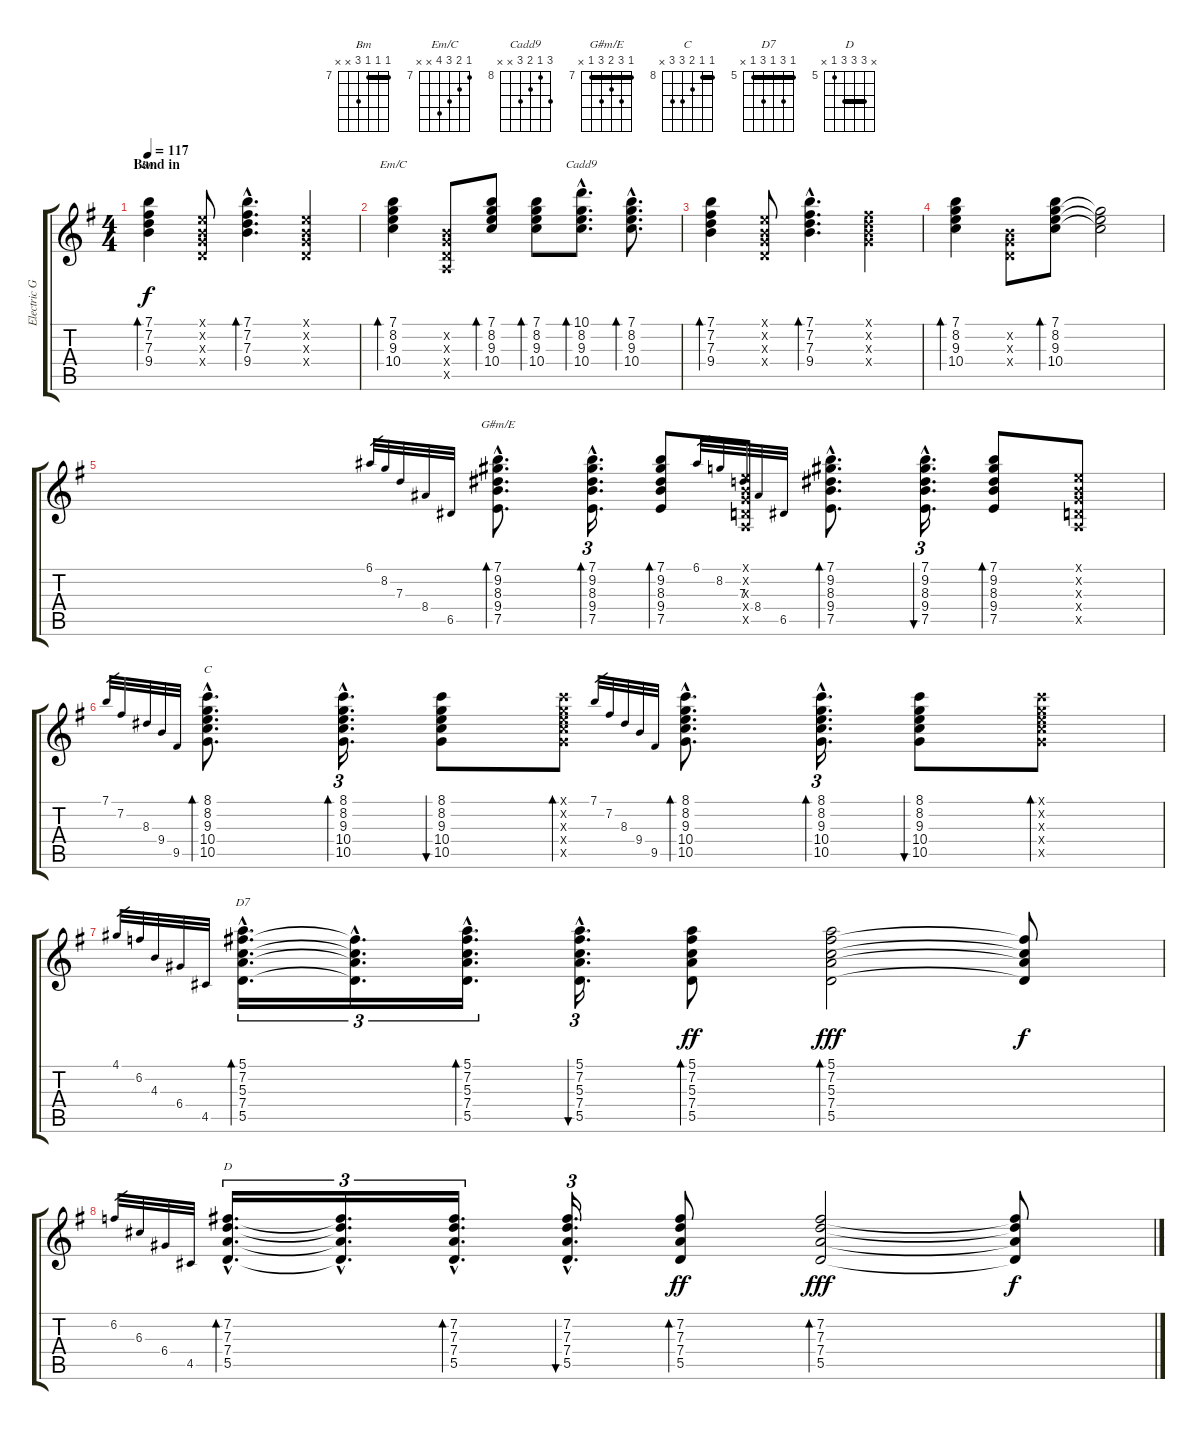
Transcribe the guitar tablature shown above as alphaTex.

\track ("Electric Guitar" "Electric G") {instrument electricguitarjazz}
\staff {score tabs}
\tuning (E4 B3 G3 D3 A2 E2) {hide}
\chord ("Bm" 7 7 7 9 x x) {firstfret 7 barre 7}
\chord ("Em/C" 7 8 9 10 x x) {firstfret 7}
\chord ("Cadd9" 10 8 9 10 x x) {firstfret 8}
\chord ("G#m/E" 7 9 8 9 7 x) {firstfret 7 barre 7}
\chord ("C" 8 8 9 10 10 x) {firstfret 8 barre 8}
\chord ("D7" 5 7 5 7 5 x) {firstfret 5 barre 5}
\chord ("D" x 7 7 7 5 x) {firstfret 5 barre 7}
\ts (4 4)
\section ("" "Band in")
\tempo 117
\clef g2
\ks g
(7.1 7.2 7.3 9.4).4{bd 120 ch "Bm" dy f} (0.1{x} 0.2{x} 0.3{x} 0.4{x}).8 (7.1{hac} 7.2{hac} 7.3{hac} 9.4{hac}).4{d bd 60} (0.1{x} 0.2{x} 0.3{x} 0.4{x}).4 |
(7.1 8.2 9.3 10.4).4{bd 120 ch "Em/C"} (0.2{x} 0.3{x} 0.4{x} 0.5{x}).8 (7.1 8.2 9.3 10.4).8{bd 60} (7.1 8.2 9.3 10.4).8{bd 60} (10.1{hac} 8.2{hac} 9.3{hac} 10.4{hac}).8{d bd 60 ch "Cadd9"} (7.1{hac} 8.2{hac} 9.3{hac} 10.4{hac}).8{d bd 60} |
(7.1 7.2 7.3 9.4).4{bd 120} (0.1{x} 0.2{x} 0.3{x} 0.4{x}).8 (7.1{hac} 7.2{hac} 7.3{hac} 9.4{hac}).4{d bd 60} (2.1{x} 3.2{x} 4.3{x} 5.4{x}).4 |
(7.1 8.2 9.3 10.4).4{bd 120} (0.2{x} 0.3{x} 0.4{x}).8 (7.1 8.2 9.3 10.4).8{bd 60} (8.2{t} 9.3{t} 10.4{t}).2 |
6.1.32{gr} 8.2.32{gr} 7.3.32{gr} 8.4.32{gr} 6.5.32{gr} (7.1{hac} 9.2{hac} 8.3{hac} 9.4{hac} 7.5{hac}).8{d bd 30 ch "G#m/E"} (7.1{hac} 9.2{hac} 8.3{hac} 9.4{hac} 7.5{hac}).16{d tu (3 2) bd 30} (7.1 9.2 8.3 9.4 7.5).8{bd 30} (0.1{x} 0.2{x} 0.3{x} 0.4{x} 0.5{x}).8 6.1.32{gr} 8.2.32{gr} 7.3.32{gr} 8.4.32{gr} 6.5.32{gr} (7.1{hac} 9.2{hac} 8.3{hac} 9.4{hac} 7.5{hac}).8{d bd 30} (7.1{hac} 9.2{hac} 8.3{hac} 9.4{hac} 7.5{hac}).16{d tu (3 2) bu 30} (7.1 9.2 8.3 9.4 7.5).8{bd 30} (0.1{x} 0.2{x} 0.3{x} 0.4{x} 0.5{x}).8 |
7.1.32{gr} 7.2.32{gr} 8.3.32{gr} 9.4.32{gr} 9.5.32{gr} (8.1{hac} 8.2{hac} 9.3{hac} 10.4{hac} 10.5{hac}).8{d bd 30 ch "C"} (8.1{hac} 8.2{hac} 9.3{hac} 10.4{hac} 10.5{hac}).16{d tu (3 2) bd 30} (8.1 8.2 9.3 10.4 10.5).8{bu 30} (8.1{x} 8.2{x} 9.3{x} 10.4{x} 10.5{x}).8{bd 30} 7.1.32{gr} 7.2.32{gr} 8.3.32{gr} 9.4.32{gr} 9.5.32{gr} (8.1{hac} 8.2{hac} 9.3{hac} 10.4{hac} 10.5{hac}).8{d bd 30} (8.1{hac} 8.2{hac} 9.3{hac} 10.4{hac} 10.5{hac}).16{d tu (3 2) bd 30} (8.1 8.2 9.3 10.4 10.5).8{bu 30} (8.1{x} 8.2{x} 9.3{x} 10.4{x} 10.5{x}).8{bd 30} |
4.1.32{gr} 6.2.32{gr} 4.3.32{gr} 6.4.32{gr} 4.5.32{gr} (5.1{hac} 7.2{hac} 5.3{hac} 7.4{hac} 5.5{hac}).16{d tu (3 2) bd 30 ch "D7"} (7.2{hac t} 5.3{hac t} 7.4{hac t} 5.5{hac t}).16{d tu (3 2)} (5.1{hac} 7.2{hac} 5.3{hac} 7.4{hac} 5.5{hac}).16{d tu (3 2) bd 30} (5.1{hac} 7.2{hac} 5.3{hac} 7.4{hac} 5.5{hac}).16{d tu (3 2) bu 30} (5.1 7.2 5.3 7.4 5.5).8{bd 30 dy ff} (5.1 7.2 5.3 7.4 5.5).2{bd 60 dy fff} (7.2{t} 5.3{t} 7.4{t} 5.5{t}).8{dy f} |
6.2.32{gr} 6.3.32{gr} 6.4.32{gr} 4.5.32{gr} (7.2{hac} 7.3{hac} 7.4{hac} 5.5{hac}).16{d tu (3 2) bd 30 ch "D"} (7.2{hac t} 7.3{hac t} 7.4{hac t} 5.5{hac t}).16{d tu (3 2)} (7.2{hac} 7.3{hac} 7.4{hac} 5.5{hac}).16{d tu (3 2) bd 30} (7.2{hac} 7.3{hac} 7.4{hac} 5.5{hac}).16{d tu (3 2) bu 30} (7.2 7.3 7.4 5.5).8{bd 30 dy ff} (7.2 7.3 7.4 5.5).2{bd 60 dy fff} (7.2{t} 7.3{t} 7.4{t} 5.5{t}).8{dy f}
